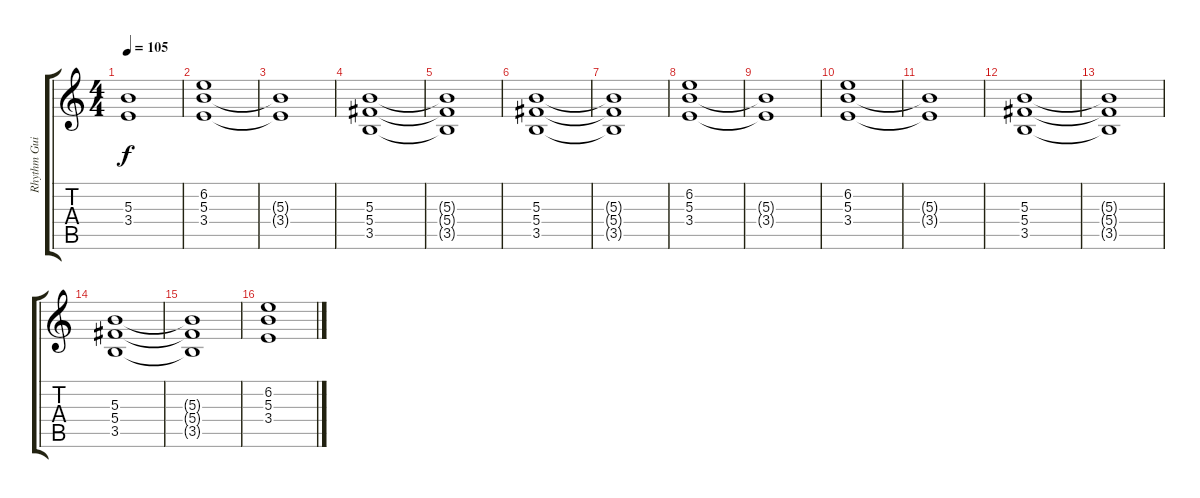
\track ("Rhythm Guitar" "Rhythm Gui") {instrument distortionguitar}
\staff {score tabs}
\tuning (Eb4 Bb3 Gb3 Db3 Ab2 Eb2) {hide}
\ts (4 4)
\tempo 105
\clef g2
\ks c
(5.3{t} 3.4{t}).1{dy f} |
(6.2 5.3 3.4).1 |
(5.3{t} 3.4{t}).1 |
(5.3 5.4 3.5).1 |
(5.3{t} 5.4{t} 3.5{t}).1 |
(5.3 5.4 3.5).1 |
(5.3{t} 5.4{t} 3.5{t}).1 |
(6.2 5.3 3.4).1 |
(5.3{t} 3.4{t}).1 |
(6.2 5.3 3.4).1 |
(5.3{t} 3.4{t}).1 |
(5.3 5.4 3.5).1 |
(5.3{t} 5.4{t} 3.5{t}).1 |
(5.3 5.4 3.5).1 |
(5.3{t} 5.4{t} 3.5{t}).1 |
(6.2 5.3 3.4).1
